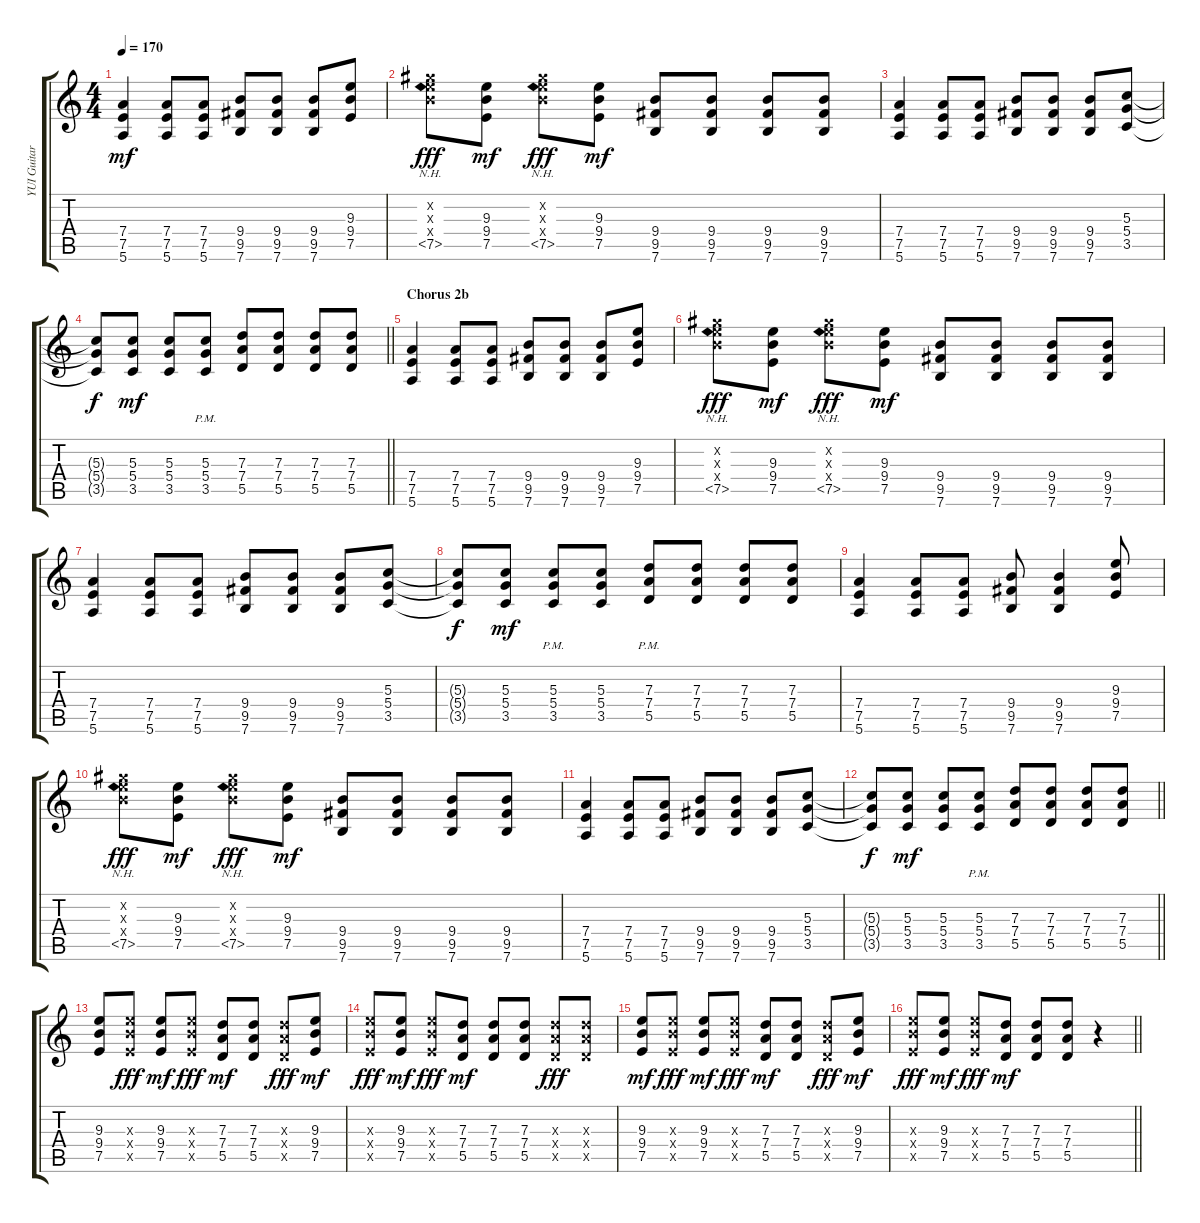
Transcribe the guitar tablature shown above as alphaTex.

\track ("YUI Guitar" "YUI Guitar") {instrument overdrivenguitar}
\staff {score tabs}
\tuning (E4 B3 G3 D3 A2 E2) {hide}
\ts (4 4)
\tempo 170
\clef g2
\ks c
(7.4 7.5 5.6).4{dy mf} (7.4 7.5 5.6).8 (7.4 7.5 5.6).8 (9.4 9.5 7.6).8 (9.4 9.5 7.6).8 (9.4 9.5 7.6).8 (9.3 9.4 7.5).8 |
(9.2{x} 9.3{x} 9.4{x} 7.5{nh}).8{dy fff} (9.3 9.4 7.5).8{dy mf} (9.2{x} 9.3{x} 9.4{x} 7.5{nh}).8{dy fff} (9.3 9.4 7.5).8{dy mf} (9.4 9.5 7.6).8 (9.4 9.5 7.6).8 (9.4 9.5 7.6).8 (9.4 9.5 7.6).8 |
(7.4 7.5 5.6).4 (7.4 7.5 5.6).8 (7.4 7.5 5.6).8 (9.4 9.5 7.6).8 (9.4 9.5 7.6).8 (9.4 9.5 7.6).8 (5.3 5.4 3.5).8 |
\barLineRight lightlight
(5.3{t} 5.4{t} 3.5{t}).8{dy f} (5.3 5.4 3.5).8{dy mf} (5.3 5.4 3.5).8 (5.3{pm} 5.4{pm} 3.5{pm}).8 (7.3 7.4 5.5).8 (7.3 7.4 5.5).8 (7.3 7.4 5.5).8 (7.3 7.4 5.5).8 |
\section ("" "Chorus 2b")
(7.4 7.5 5.6).4 (7.4 7.5 5.6).8 (7.4 7.5 5.6).8 (9.4 9.5 7.6).8 (9.4 9.5 7.6).8 (9.4 9.5 7.6).8 (9.3 9.4 7.5).8 |
(9.2{x} 9.3{x} 9.4{x} 7.5{nh}).8{dy fff} (9.3 9.4 7.5).8{dy mf} (9.2{x} 9.3{x} 9.4{x} 7.5{nh}).8{dy fff} (9.3 9.4 7.5).8{dy mf} (9.4 9.5 7.6).8 (9.4 9.5 7.6).8 (9.4 9.5 7.6).8 (9.4 9.5 7.6).8 |
(7.4 7.5 5.6).4 (7.4 7.5 5.6).8 (7.4 7.5 5.6).8 (9.4 9.5 7.6).8 (9.4 9.5 7.6).8 (9.4 9.5 7.6).8 (5.3 5.4 3.5).8 |
(5.3{t} 5.4{t} 3.5{t}).8{dy f} (5.3 5.4 3.5).8{dy mf} (5.3{pm} 5.4{pm} 3.5{pm}).8 (5.3 5.4 3.5).8 (7.3{pm} 7.4{pm} 5.5{pm}).8 (7.3 7.4 5.5).8 (7.3 7.4 5.5).8 (7.3 7.4 5.5).8 |
(7.4 7.5 5.6).4 (7.4 7.5 5.6).8 (7.4 7.5 5.6).8 (9.4 9.5 7.6).8 (9.4 9.5 7.6).4 (9.3 9.4 7.5).8 |
(9.2{x} 9.3{x} 9.4{x} 7.5{nh}).8{dy fff} (9.3 9.4 7.5).8{dy mf} (9.2{x} 9.3{x} 9.4{x} 7.5{nh}).8{dy fff} (9.3 9.4 7.5).8{dy mf} (9.4 9.5 7.6).8 (9.4 9.5 7.6).8 (9.4 9.5 7.6).8 (9.4 9.5 7.6).8 |
(7.4 7.5 5.6).4 (7.4 7.5 5.6).8 (7.4 7.5 5.6).8 (9.4 9.5 7.6).8 (9.4 9.5 7.6).8 (9.4 9.5 7.6).8 (5.3 5.4 3.5).8 |
\barLineRight lightlight
(5.3{t} 5.4{t} 3.5{t}).8{dy f} (5.3 5.4 3.5).8{dy mf} (5.3 5.4 3.5).8 (5.3{pm} 5.4{pm} 3.5{pm}).8 (7.3 7.4 5.5).8 (7.3 7.4 5.5).8 (7.3 7.4 5.5).8 (7.3 7.4 5.5).8 |
(9.3 9.4 7.5).8 (9.3{x} 9.4{x} 7.5{x}).8{dy fff} (9.3 9.4 7.5).8{dy mf} (9.3{x} 9.4{x} 7.5{x}).8{dy fff} (7.3 7.4 5.5).8{dy mf} (7.3 7.4 5.5).8 (7.3{x} 7.4{x} 5.5{x}).8{dy fff} (9.3 9.4 7.5).8{dy mf} |
(9.3{x} 9.4{x} 7.5{x}).8{dy fff} (9.3 9.4 7.5).8{dy mf} (9.3{x} 9.4{x} 7.5{x}).8{dy fff} (7.3 7.4 5.5).8{dy mf} (7.3 7.4 5.5).8 (7.3 7.4 5.5).8 (7.3{x} 7.4{x} 5.5{x}).8{dy fff} (7.3{x} 7.4{x} 5.5{x}).8 |
(9.3 9.4 7.5).8{dy mf} (9.3{x} 9.4{x} 7.5{x}).8{dy fff} (9.3 9.4 7.5).8{dy mf} (9.3{x} 9.4{x} 7.5{x}).8{dy fff} (7.3 7.4 5.5).8{dy mf} (7.3 7.4 5.5).8 (7.3{x} 7.4{x} 5.5{x}).8{dy fff} (9.3 9.4 7.5).8{dy mf} |
\barLineRight lightlight
(9.3{x} 9.4{x} 7.5{x}).8{dy fff} (9.3 9.4 7.5).8{dy mf} (9.3{x} 9.4{x} 7.5{x}).8{dy fff} (7.3 7.4 5.5).8{dy mf} (7.3 7.4 5.5).8 (7.3 7.4 5.5).8 r.4
